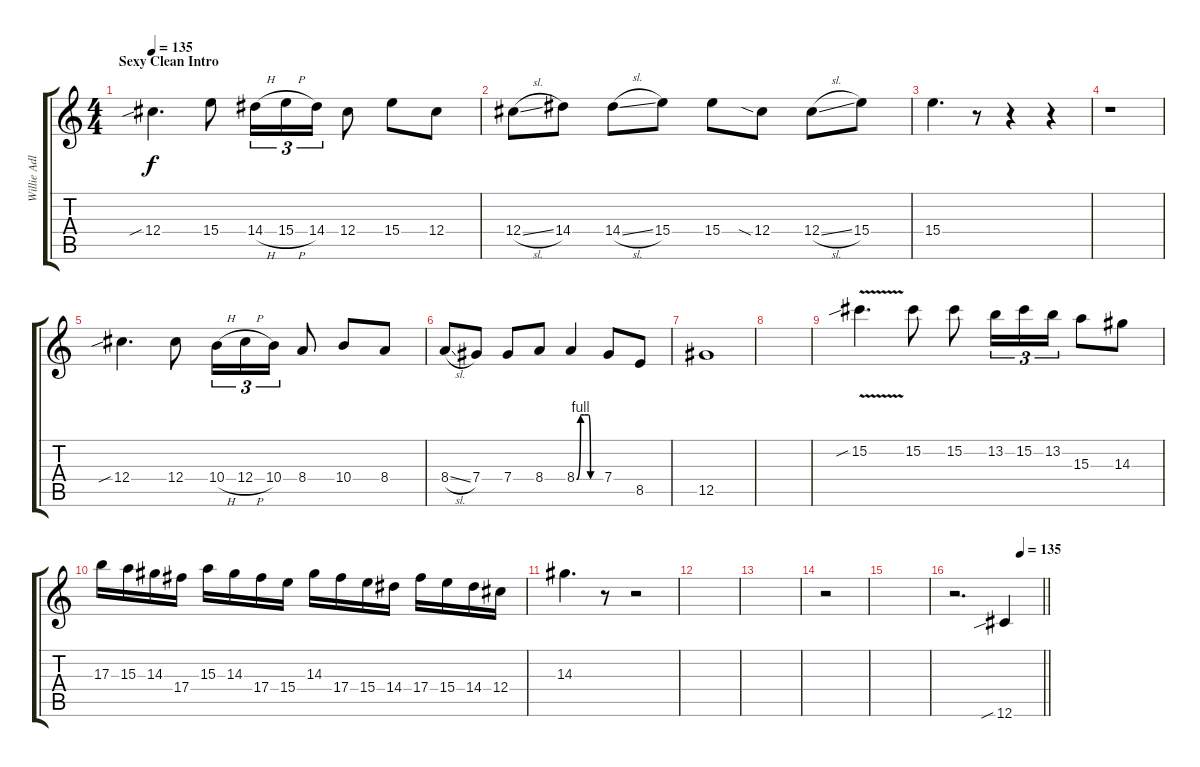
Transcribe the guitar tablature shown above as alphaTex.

\track ("Willie Adler" "Willie Adl") {instrument electricguitarjazz}
\staff {score tabs}
\tuning (Eb4 Bb3 Gb3 Db3 Ab2 Db2) {hide}
\ts (4 4)
\section ("" "Sexy Clean Intro")
\tempo 135
\tempo 125
\tempo 135
\clef g2
\ks c
12.4{sib}.4{d dy f instrument electricguitarjazz} 15.4.8 14.4{h}.16{tu (3 2)} 15.4{h}.16{tu (3 2)} 14.4.16{tu (3 2)} 12.4.8 15.4.8 12.4.8 |
12.4{sl}.8 14.4.8 14.4{sl}.8 15.4.8 15.4.8 12.4{sia}.8 12.4{sl}.8 15.4.8 |
15.4.4{d} r.8 r.4 r.4 |
r.1 |
12.4{sib}.4{d} 12.4.8 10.4{h}.16{tu (3 2)} 12.4{h}.16{tu (3 2)} 10.4.16{tu (3 2)} 8.4.8 10.4.8 8.4.8 |
8.4{sl}.8 7.4.8 7.4.8 8.4.8 8.4{be (custom 0 0 10 4 20 4 30 4 35 0 60 0)}.4 7.4.8 8.5.8 |
12.5.1 |
|
15.2{v sib}.4{d} 15.2.8 15.2.8 13.2.16{tu (3 2)} 15.2.16{tu (3 2)} 13.2.16{tu (3 2)} 15.3.8 14.3.8 |
17.3.16 15.3.16 14.3.16 17.4.16 15.3.16 14.3.16 17.4.16 15.4.16 14.3.16 17.4.16 15.4.16 14.4.16 17.4.16 15.4.16 14.4.16 12.4.16 |
14.3.4{d} r.8 r.2 |
|
|
r.2 |
|
\tempo (135 0.75)
\barLineRight lightlight
r.2{d} 12.6{sib ss}.4{instrument overdrivenguitar}
